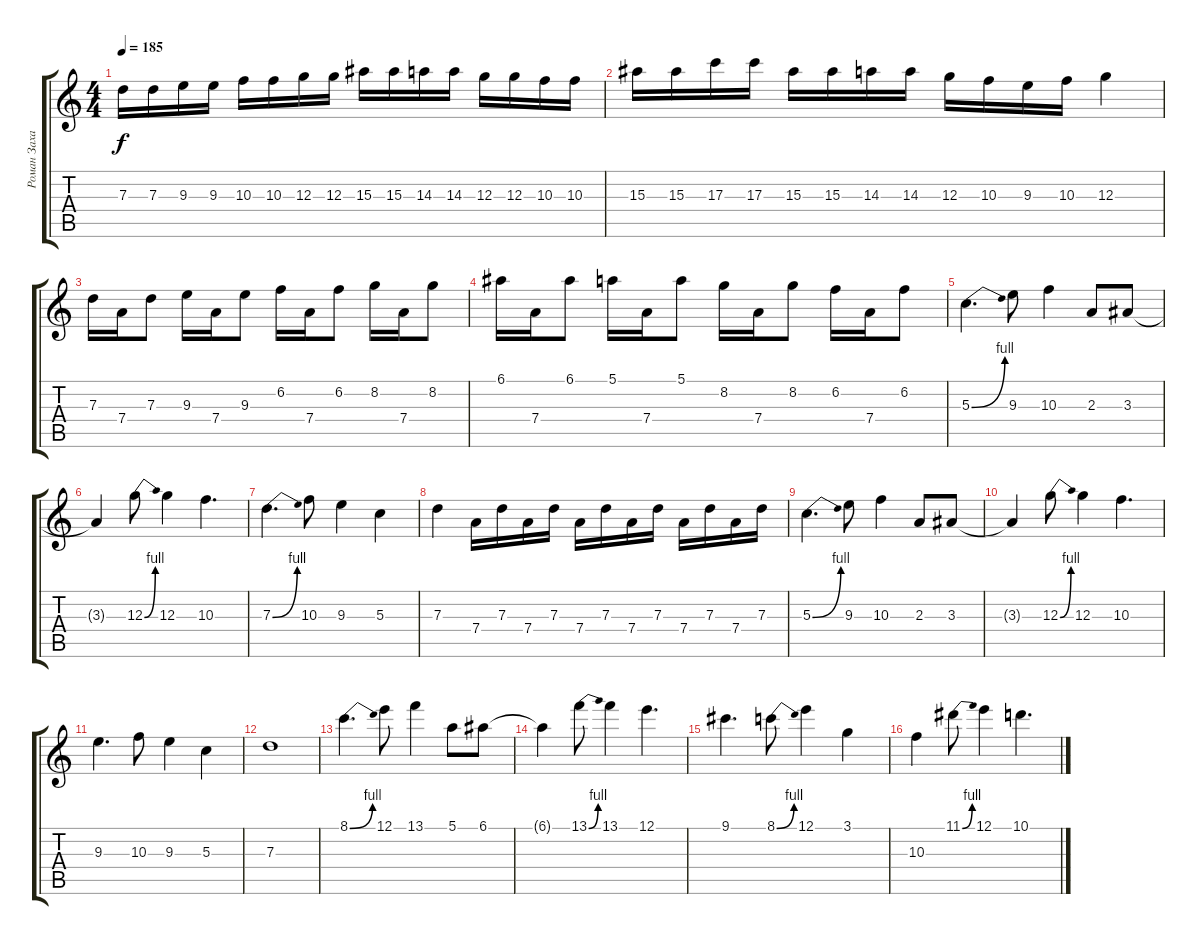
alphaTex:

\track ("Роман Захаров" "Роман Заха") {instrument distortionguitar}
\staff {score tabs}
\tuning (E4 B3 G3 D3 A2 E2) {hide}
\ts (4 4)
\tempo 185
\clef g2
\ks c
7.3.16{dy f} 7.3.16 9.3.16 9.3.16 10.3.16 10.3.16 12.3.16 12.3.16 15.3.16 15.3.16 14.3.16 14.3.16 12.3.16 12.3.16 10.3.16 10.3.16 |
15.3.16 15.3.16 17.3.16 17.3.16 15.3.16 15.3.16 14.3.16 14.3.16 12.3.16 10.3.16 9.3.16 10.3.16 12.3.4 |
7.3.16 7.4.16 7.3.8 9.3.16 7.4.16 9.3.8 6.2.16 7.4.16 6.2.8 8.2.16 7.4.16 8.2.8 |
6.1.16 7.4.16 6.1.8 5.1.16 7.4.16 5.1.8 8.2.16 7.4.16 8.2.8 6.2.16 7.4.16 6.2.8 |
5.3{be (bend 0 0 60 4)}.4{d} 9.3.8 10.3.4 2.3.8 3.3.8 |
3.3{t}.4 12.3{be (bend 0 0 60 4)}.8 12.3.4 10.3.4{d} |
7.3{be (bend 0 0 60 4)}.4{d} 10.3.8 9.3.4 5.3.4 |
7.3.4 7.4.16 7.3.16 7.4.16 7.3.16 7.4.16 7.3.16 7.4.16 7.3.16 7.4.16 7.3.16 7.4.16 7.3.16 |
5.3{be (bend 0 0 60 4)}.4{d} 9.3.8 10.3.4 2.3.8 3.3.8 |
3.3{t}.4 12.3{be (bend 0 0 60 4)}.8 12.3.4 10.3.4{d} |
9.3.4{d} 10.3.8 9.3.4 5.3.4 |
7.3.1 |
8.1{be (bend 0 0 60 4)}.4{d} 12.1.8 13.1.4 5.1.8 6.1.8 |
6.1{t}.4 13.1{be (bend 0 0 60 4)}.8 13.1.4 12.1.4{d} |
9.1.4{d} 8.1{be (bend 0 0 60 4)}.8 12.1.4 3.1.4 |
10.3.4 11.1{be (bend 0 0 60 4)}.8 12.1.4 10.1.4{d}
